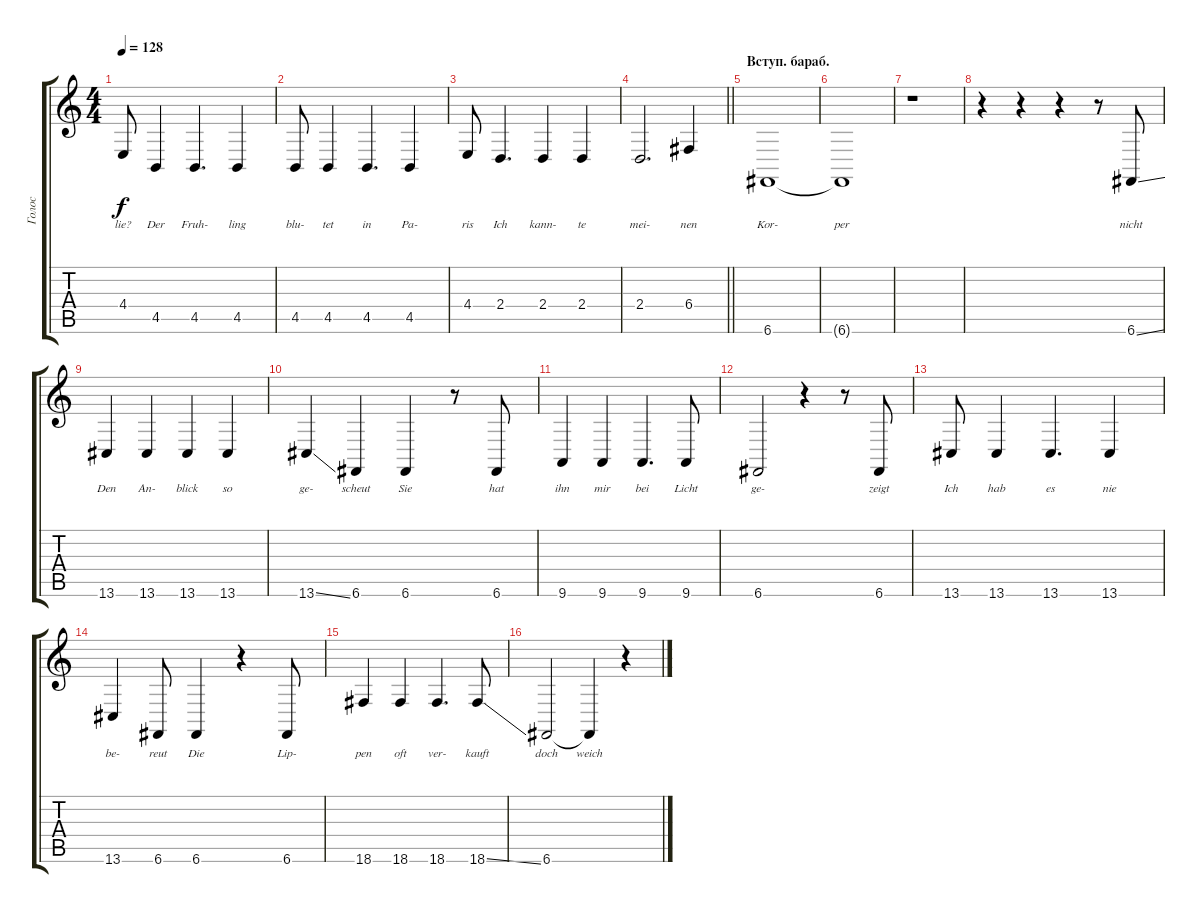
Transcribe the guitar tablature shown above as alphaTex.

\track ("Голос" "Голос") {instrument lead6voice}
\staff {score tabs}
\tuning (D4 A3 F3 C3 G2 C2) {hide}
\ts (4 4)
\tempo 128
\clef g2
\ks c
4.4.8{lyrics (0 "lie?") lyrics (1 "") lyrics (2 "") lyrics (3 "") lyrics (4 "") dy f} 4.5.4{lyrics (0 "Der") lyrics (1 "") lyrics (2 "") lyrics (3 "") lyrics (4 "")} 4.5.4{d lyrics (0 "Fruh-") lyrics (1 "") lyrics (2 "") lyrics (3 "") lyrics (4 "")} 4.5.4{lyrics (0 "ling") lyrics (1 "") lyrics (2 "") lyrics (3 "") lyrics (4 "")} |
4.5.8{lyrics (0 "blu-") lyrics (1 "") lyrics (2 "") lyrics (3 "") lyrics (4 "")} 4.5.4{lyrics (0 "tet") lyrics (1 "") lyrics (2 "") lyrics (3 "") lyrics (4 "")} 4.5.4{d lyrics (0 "in") lyrics (1 "") lyrics (2 "") lyrics (3 "") lyrics (4 "")} 4.5.4{lyrics (0 "Pa-") lyrics (1 "") lyrics (2 "") lyrics (3 "") lyrics (4 "")} |
4.4.8{lyrics (0 "ris") lyrics (1 "") lyrics (2 "") lyrics (3 "") lyrics (4 "")} 2.4.4{d lyrics (0 "Ich") lyrics (1 "") lyrics (2 "") lyrics (3 "") lyrics (4 "")} 2.4.4{lyrics (0 "kann-") lyrics (1 "") lyrics (2 "") lyrics (3 "") lyrics (4 "")} 2.4.4{lyrics (0 "te") lyrics (1 "") lyrics (2 "") lyrics (3 "") lyrics (4 "")} |
\barLineRight lightlight
2.4.2{d lyrics (0 "mei-") lyrics (1 "") lyrics (2 "") lyrics (3 "") lyrics (4 "")} 6.4.4{lyrics (0 "nen") lyrics (1 "") lyrics (2 "") lyrics (3 "") lyrics (4 "")} |
\section ("" "Вступ. бараб.")
6.6.1{lyrics (0 "Kor-") lyrics (1 "") lyrics (2 "") lyrics (3 "") lyrics (4 "")} |
6.6{t}.1{lyrics (0 "per") lyrics (1 "") lyrics (2 "") lyrics (3 "") lyrics (4 "")} |
r.1 |
r.4 r.4 r.4 r.8 6.6{ss}.8{lyrics (0 "nicht") lyrics (1 "") lyrics (2 "") lyrics (3 "") lyrics (4 "")} |
13.6.4{lyrics (0 "Den") lyrics (1 "") lyrics (2 "") lyrics (3 "") lyrics (4 "")} 13.6.4{lyrics (0 "An-") lyrics (1 "") lyrics (2 "") lyrics (3 "") lyrics (4 "")} 13.6.4{lyrics (0 "blick") lyrics (1 "") lyrics (2 "") lyrics (3 "") lyrics (4 "")} 13.6.4{lyrics (0 "so") lyrics (1 "") lyrics (2 "") lyrics (3 "") lyrics (4 "")} |
13.6{ss}.4{lyrics (0 "ge-") lyrics (1 "") lyrics (2 "") lyrics (3 "") lyrics (4 "")} 6.6.4{lyrics (0 "scheut") lyrics (1 "") lyrics (2 "") lyrics (3 "") lyrics (4 "")} 6.6.4{lyrics (0 "Sie") lyrics (1 "") lyrics (2 "") lyrics (3 "") lyrics (4 "")} r.8 6.6.8{lyrics (0 "hat") lyrics (1 "") lyrics (2 "") lyrics (3 "") lyrics (4 "")} |
9.6.4{lyrics (0 "ihn") lyrics (1 "") lyrics (2 "") lyrics (3 "") lyrics (4 "")} 9.6.4{lyrics (0 "mir") lyrics (1 "") lyrics (2 "") lyrics (3 "") lyrics (4 "")} 9.6.4{d lyrics (0 "bei") lyrics (1 "") lyrics (2 "") lyrics (3 "") lyrics (4 "")} 9.6.8{lyrics (0 "Licht") lyrics (1 "") lyrics (2 "") lyrics (3 "") lyrics (4 "")} |
6.6.2{lyrics (0 "ge-") lyrics (1 "") lyrics (2 "") lyrics (3 "") lyrics (4 "")} r.4 r.8 6.6.8{lyrics (0 "zeigt") lyrics (1 "") lyrics (2 "") lyrics (3 "") lyrics (4 "")} |
13.6.8{lyrics (0 "Ich") lyrics (1 "") lyrics (2 "") lyrics (3 "") lyrics (4 "")} 13.6.4{lyrics (0 "hab") lyrics (1 "") lyrics (2 "") lyrics (3 "") lyrics (4 "")} 13.6.4{d lyrics (0 "es") lyrics (1 "") lyrics (2 "") lyrics (3 "") lyrics (4 "")} 13.6.4{lyrics (0 "nie") lyrics (1 "") lyrics (2 "") lyrics (3 "") lyrics (4 "")} |
13.6.4{lyrics (0 "be-") lyrics (1 "") lyrics (2 "") lyrics (3 "") lyrics (4 "")} 6.6.8{lyrics (0 "reut") lyrics (1 "") lyrics (2 "") lyrics (3 "") lyrics (4 "")} 6.6.4{lyrics (0 "Die") lyrics (1 "") lyrics (2 "") lyrics (3 "") lyrics (4 "")} r.4 6.6.8{lyrics (0 "Lip-") lyrics (1 "") lyrics (2 "") lyrics (3 "") lyrics (4 "")} |
18.6.4{lyrics (0 "pen") lyrics (1 "") lyrics (2 "") lyrics (3 "") lyrics (4 "")} 18.6.4{lyrics (0 "oft") lyrics (1 "") lyrics (2 "") lyrics (3 "") lyrics (4 "")} 18.6.4{d lyrics (0 "ver-") lyrics (1 "") lyrics (2 "") lyrics (3 "") lyrics (4 "")} 18.6{ss}.8{lyrics (0 "kauft") lyrics (1 "") lyrics (2 "") lyrics (3 "") lyrics (4 "")} |
6.6.2{lyrics (0 "doch") lyrics (1 "") lyrics (2 "") lyrics (3 "") lyrics (4 "")} 6.6{t}.4{lyrics (0 "weich") lyrics (1 "") lyrics (2 "") lyrics (3 "") lyrics (4 "")} r.4
